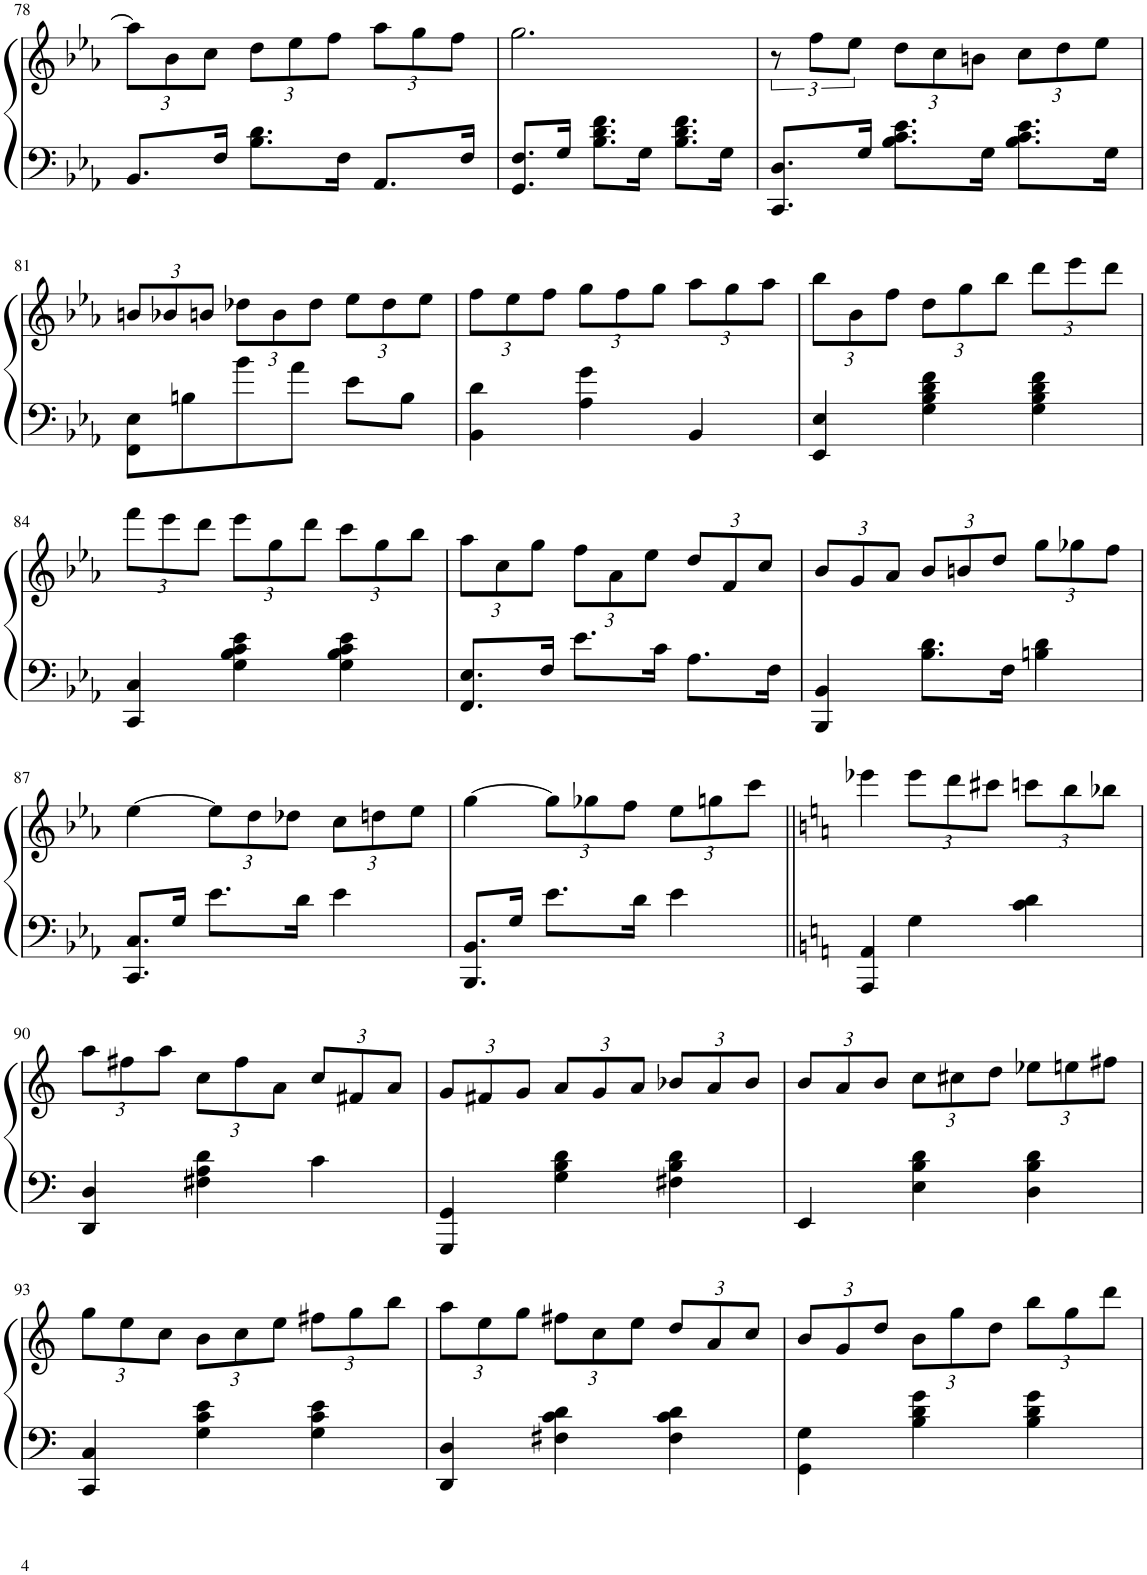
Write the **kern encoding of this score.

**kern	**kern
*part1	*part1
*staff2	*staff1
*I"Piano	*
*I'Pno	*
!!LO:PB:g=z
*clefF4	*clefG2
*k[b-e-a-]	*k[b-e-a-]
*M3/4	*M3/4
*	*Xbrackettup
=78	=78
8.BB-/L	12aa-\L]
.	12b-\
.	12cc\J
16F/Jk	.
8.B-\ 8.d\L	12dd\L
.	12ee-\
.	12ff\J
16F\Jk	.
8.AA-/L	12aa-\L
.	12gg\
.	12ff\J
16F/Jk	.
=79	=79
8.GG/ 8.F/L	2.gg\
16G/Jk	.
8.B-\ 8.d\ 8.f\L	.
16G\Jk	.
8.B-\ 8.d\ 8.f\L	.
16G\Jk	.
=80	=80
*	*brackettup
8.CC/ 8.D/L	12r
.	12ff\L
.	12ee-\J
16G/Jk	.
*	*Xbrackettup
8.B-\ 8.c\ 8.e-\L	12dd\L
.	12cc\
.	12bn\J
16G\Jk	.
8.B-\ 8.c\ 8.e-\L	12cc\L
.	12dd\
.	12ee-\J
16G\Jk	.
!!LO:LB:g=z
=81	=81
8FF\ 8E-\L	12bn/L
.	12b-X/
8Bn\	.
.	12bn/J
8b-\	12dd-X\L
.	12b\
8a-\J	.
.	12dd-\J
8e-\L	12ee-\L
.	12dd-\
8B\J	.
.	12ee-\J
=82	=82
4BB-\ 4d\	12ff\L
.	12ee-\
.	12ff\J
4A-\ 4g\	12gg\L
.	12ff\
.	12gg\J
4BB-/	12aa-\L
.	12gg\
.	12aa-\J
=83	=83
4EE-/ 4E-/	12bb-\L
.	12b-\
.	12ff\J
4G\ 4B-\ 4d\ 4f\	12dd\L
.	12gg\
.	12bb-\J
4G\ 4B-\ 4d\ 4f\	12ddd\L
.	12eee-\
.	12ddd\J
!!LO:LB:g=z
=84	=84
4CC/ 4C/	12fff\L
.	12eee-\
.	12ddd\J
4G\ 4B-\ 4c\ 4e-\	12eee-\L
.	12gg\
.	12ddd\J
4G\ 4B-\ 4c\ 4e-\	12ccc\L
.	12gg\
.	12bb-\J
=85	=85
8.FF/ 8.E-/L	12aa-\L
.	12cc\
.	12gg\J
16F/Jk	.
8.e-\L	12ff\L
.	12a-\
.	12ee-\J
16c\Jk	.
8.A-\L	12dd/L
.	12f/
.	12cc/J
16F\Jk	.
=86	=86
4BBB-/ 4BB-/	12b-/L
.	12g/
.	12a-/J
8.B-\ 8.d\L	12b-/L
.	12bn/
.	12dd/J
16F\Jk	.
4Bn\ 4d\	12gg\L
.	12gg-X\
.	12ff\J
!!LO:LB:g=z
=87	=87
8.CC/ 8.C/L	[4ee-\
16G/Jk	.
8.e-\L	12ee-\L]
.	12dd\
.	12dd-X\J
16d\Jk	.
4e-\	12cc\L
.	12ddn\
.	12ee-\J
=88	=88
8.BBB-/ 8.BB-/L	[4gg\
16G/Jk	.
8.e-\L	12gg\L]
.	12gg-X\
.	12ff\J
16d\Jk	.
4e-\	12ee-\L
.	12ggn\
.	12ccc\J
=89||	=89||
*k[]	*k[]
4AAA/ 4AA/	4eee-X\
4G\	12eee-\L
.	12ddd\
.	12ccc#X\J
4c\ 4d\	12cccn\L
.	12bb\
.	12bb-X\J
!!LO:LB:g=z
=90	=90
4DD/ 4D/	12aa\L
.	12ff#X\
.	12aa\J
4F#X\ 4A\ 4d\	12cc\L
.	12ff#\
.	12a\J
4c\	12cc/L
.	12f#X/
.	12a/J
=91	=91
4GGG/ 4GG/	12g/L
.	12f#X/
.	12g/J
4G\ 4B\ 4d\	12a/L
.	12g/
.	12a/J
4F#X\ 4B\ 4d\	12b-X/L
.	12a/
.	12b-/J
=92	=92
4EE/	12b/L
.	12a/
.	12b/J
4E\ 4B\ 4d\	12cc\L
.	12cc#X\
.	12dd\J
4D\ 4B\ 4d\	12ee-X\L
.	12een\
.	12ff#X\J
!!LO:LB:g=z
=93	=93
4CC/ 4C/	12gg\L
.	12ee\
.	12cc\J
4G\ 4c\ 4e\	12b\L
.	12cc\
.	12ee\J
4G\ 4c\ 4e\	12ff#X\L
.	12gg\
.	12bb\J
=94	=94
4DD/ 4D/	12aa\L
.	12ee\
.	12gg\J
4F#X\ 4c\ 4d\	12ff#X\L
.	12cc\
.	12ee\J
4F#\ 4c\ 4d\	12dd/L
.	12a/
.	12cc/J
=95	=95
4GG\ 4G\	12b/L
.	12g/
.	12dd/J
4B\ 4d\ 4g\	12b\L
.	12gg\
.	12dd\J
4B\ 4d\ 4g\	12bb\L
.	12gg\
.	12ddd\J
=	=
*-	*-
